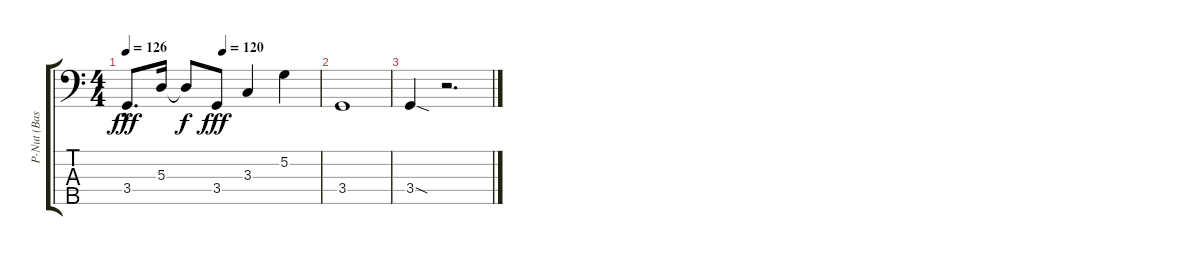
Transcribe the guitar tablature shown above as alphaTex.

\track ("P-Nut (Bass)" "P-Nut (Bas") {instrument electricbassfinger}
\staff {score tabs}
\tuning (G2 D2 A1 E1 Bb0) {hide}
\ts (4 4)
\tempo 126
\tempo (120 0.5)
\clef f4
\ks c
3.4{hac}.8{d dy fff} 5.3.16 5.3{t}.8{dy f} 3.4.8{dy fff} 3.3.4 5.2.4 |
3.4.1 |
3.4{sod}.4 r.2{d}
